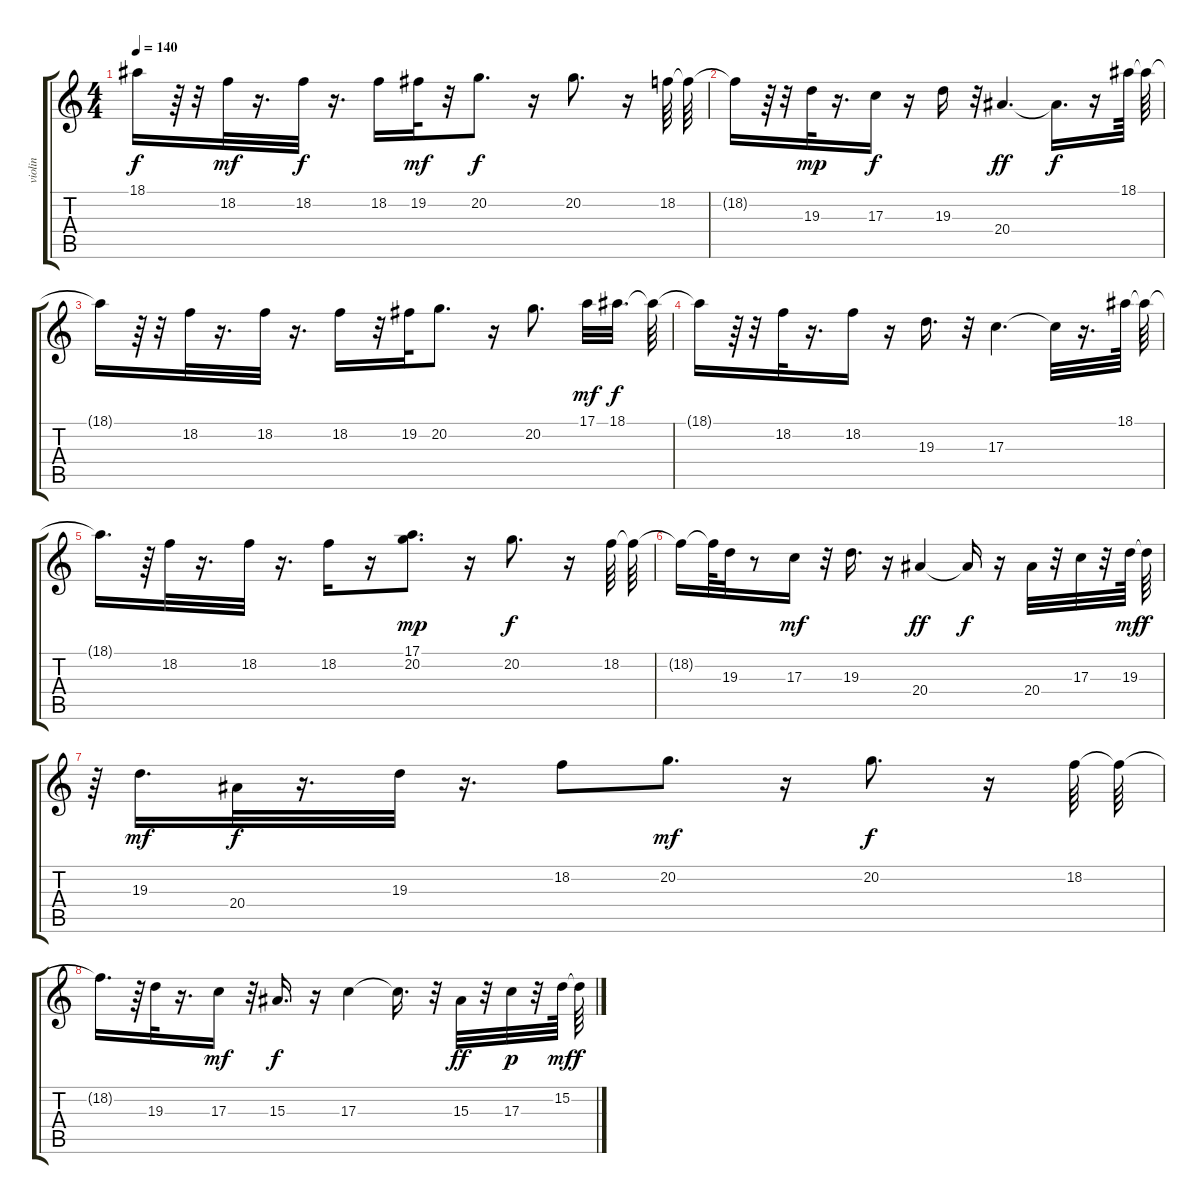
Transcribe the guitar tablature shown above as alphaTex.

\track ("violin" "violin") {instrument violin}
\staff {score tabs}
\tuning (E4 B3 G3 D3 A2 E2) {hide}
\ts (4 4)
\tempo 140
\clef g2
\ks c
18.1{t}.16{dy f} r.64 r.32 18.2.32{dy mf} r.16{d} 18.2.32{dy f} r.16{d} 18.2.16 19.2.32{dy mf} r.32 20.2.8{d dy f} r.16 20.2.8{d} r.16 18.2.64 18.2{t}.64 |
18.2{t}.16 r.64 r.32 19.3.32{dy mp} r.16{d} 17.3.16{dy f} r.16 19.3.16 r.32 20.4.4{d dy ff} 20.4{t}.16{d dy f} r.16 18.1.64 18.1{t}.64 |
18.1{t}.16 r.64 r.32 18.2.32 r.16{d} 18.2.32 r.16{d} 18.2.16 r.32 19.2.32 20.2.8{d} r.16 20.2.8{d} 17.1.32{dy mf} 18.1.32{d dy f} 18.1{t}.64 |
18.1{t}.16 r.64 r.32 18.2.32 r.16{d} 18.2.16 r.16 19.3.16{d} r.32 17.3.4{d} 17.3{t}.32 r.16{d} 18.1.64 18.1{t}.64 |
18.1{t}.16{d} r.64 18.2.32 r.16{d} 18.2.32 r.16{d} 18.2.16 r.16 (17.1 20.2).8{d dy mp} r.16 20.2.8{d dy f} r.16 18.2.64 18.2{t}.64 |
18.2{t}.16 18.2{t}.64 19.3.32 r.8 17.3.16{dy mf} r.32 19.3.16{d} r.16 20.4.4{dy ff} 20.4{t}.16{dy f} r.16 20.4.32 r.32 17.3.32 r.32 19.3.64{dy mf} 19.3{t}.64{dy f} |
r.64 19.3.16{d dy mf} 20.4.32{dy f} r.16{d} 19.3.32 r.16{d} 18.2.8 20.2.8{d dy mf} r.16 20.2.8{d dy f} r.16 18.2.64 18.2{t}.64 |
18.2{t}.16{d} r.64 19.3.32 r.16{d} 17.3.16{dy mf} r.32 15.3.16{d dy f} r.16 17.3.4 17.3{t}.16{d} r.32 15.3.32{dy ff} r.32 17.3.32{dy p} r.32 15.2.64{dy mf} 15.2{t}.64{dy f}
